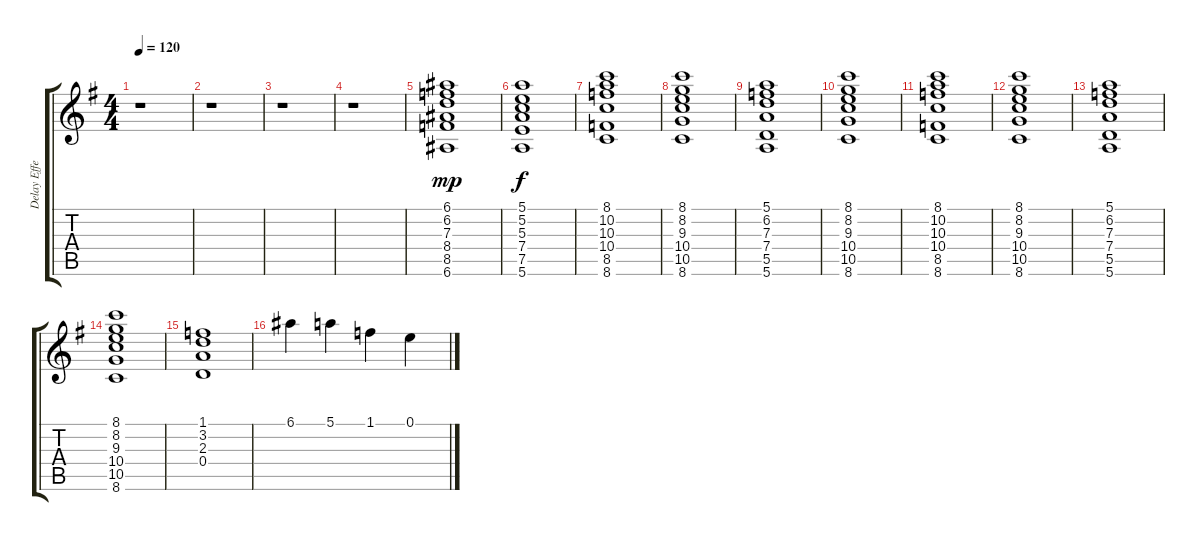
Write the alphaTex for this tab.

\track ("Delay Effect" "Delay Effe") {instrument distortionguitar}
\staff {score tabs}
\tuning (E4 B3 G3 D3 A2 E2) {hide}
\ts (4 4)
\tempo 120
\clef g2
\ks g
r.1{dy mp} |
r.1 |
r.1 |
r.1 |
(6.1 6.2 7.3 8.4 8.5 6.6).1 |
(5.1 5.2 5.3 7.4 7.5 5.6).1{dy f} |
(8.1 10.2 10.3 10.4 8.5 8.6).1 |
(8.1 8.2 9.3 10.4 10.5 8.6).1 |
(5.1 6.2 7.3 7.4 5.5 5.6).1 |
(8.1 8.2 9.3 10.4 10.5 8.6).1 |
(8.1 10.2 10.3 10.4 8.5 8.6).1 |
(8.1 8.2 9.3 10.4 10.5 8.6).1 |
(5.1 6.2 7.3 7.4 5.5 5.6).1 |
(8.1 8.2 9.3 10.4 10.5 8.6).1 |
(1.1 3.2 2.3 0.4).1 |
6.1.4 5.1.4 1.1.4 0.1.4
